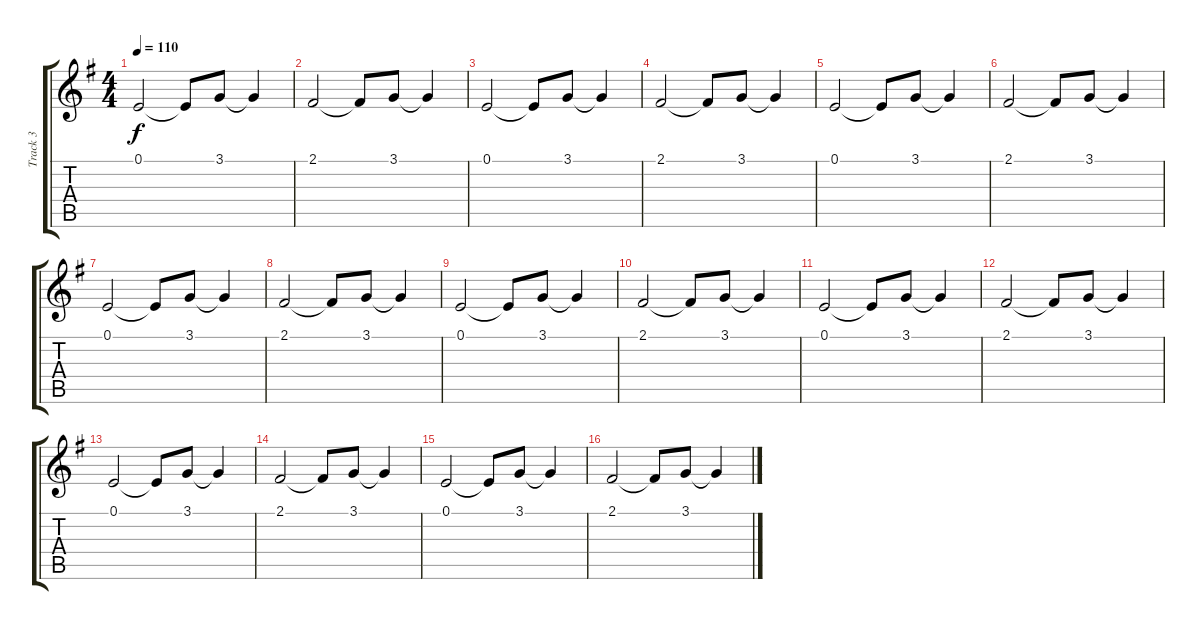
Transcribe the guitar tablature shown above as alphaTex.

\track ("Track 3" "Track 3") {instrument voiceoohs}
\staff {score tabs}
\tuning (E4 B3 G3 D3 A2 E2) {hide}
\ts (4 4)
\tempo 110
\clef g2
\ks eminor
0.1.2{dy f} 0.1{t}.8 3.1.8 3.1{t}.4 |
2.1.2 2.1{t}.8 3.1.8 3.1{t}.4 |
0.1.2 0.1{t}.8 3.1.8 3.1{t}.4 |
2.1.2 2.1{t}.8 3.1.8 3.1{t}.4 |
0.1.2 0.1{t}.8 3.1.8 3.1{t}.4 |
2.1.2 2.1{t}.8 3.1.8 3.1{t}.4 |
0.1.2 0.1{t}.8 3.1.8 3.1{t}.4 |
2.1.2 2.1{t}.8 3.1.8 3.1{t}.4 |
0.1.2 0.1{t}.8 3.1.8 3.1{t}.4 |
2.1.2 2.1{t}.8 3.1.8 3.1{t}.4 |
0.1.2 0.1{t}.8 3.1.8 3.1{t}.4 |
2.1.2 2.1{t}.8 3.1.8 3.1{t}.4 |
0.1.2 0.1{t}.8 3.1.8 3.1{t}.4 |
2.1.2 2.1{t}.8 3.1.8 3.1{t}.4 |
0.1.2 0.1{t}.8 3.1.8 3.1{t}.4 |
2.1.2 2.1{t}.8 3.1.8 3.1{t}.4
